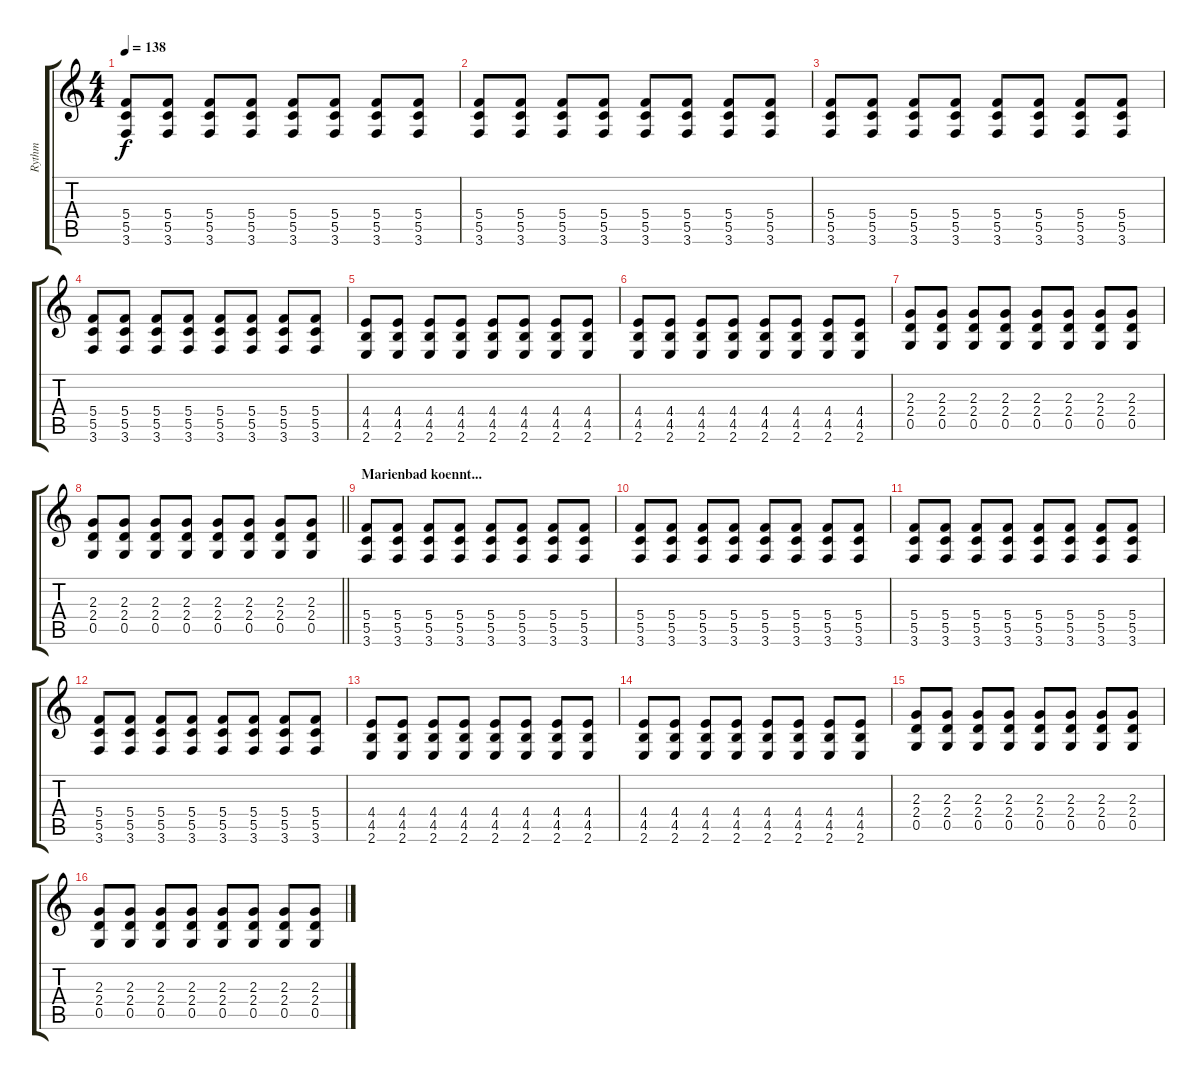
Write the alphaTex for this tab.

\track ("Rythm" "Rythm") {instrument distortionguitar}
\staff {score tabs}
\tuning (D4 A3 F3 C3 G2 D2) {hide}
\ts (4 4)
\tempo 138
\clef g2
\ks c
(5.4 5.5 3.6).8{dy f} (5.4 5.5 3.6).8 (5.4 5.5 3.6).8 (5.4 5.5 3.6).8 (5.4 5.5 3.6).8 (5.4 5.5 3.6).8 (5.4 5.5 3.6).8 (5.4 5.5 3.6).8 |
(5.4 5.5 3.6).8 (5.4 5.5 3.6).8 (5.4 5.5 3.6).8 (5.4 5.5 3.6).8 (5.4 5.5 3.6).8 (5.4 5.5 3.6).8 (5.4 5.5 3.6).8 (5.4 5.5 3.6).8 |
(5.4 5.5 3.6).8 (5.4 5.5 3.6).8 (5.4 5.5 3.6).8 (5.4 5.5 3.6).8 (5.4 5.5 3.6).8 (5.4 5.5 3.6).8 (5.4 5.5 3.6).8 (5.4 5.5 3.6).8 |
(5.4 5.5 3.6).8 (5.4 5.5 3.6).8 (5.4 5.5 3.6).8 (5.4 5.5 3.6).8 (5.4 5.5 3.6).8 (5.4 5.5 3.6).8 (5.4 5.5 3.6).8 (5.4 5.5 3.6).8 |
(4.4 4.5 2.6).8 (4.4 4.5 2.6).8 (4.4 4.5 2.6).8 (4.4 4.5 2.6).8 (4.4 4.5 2.6).8 (4.4 4.5 2.6).8 (4.4 4.5 2.6).8 (4.4 4.5 2.6).8 |
(4.4 4.5 2.6).8 (4.4 4.5 2.6).8 (4.4 4.5 2.6).8 (4.4 4.5 2.6).8 (4.4 4.5 2.6).8 (4.4 4.5 2.6).8 (4.4 4.5 2.6).8 (4.4 4.5 2.6).8 |
(2.3 2.4 0.5).8 (2.3 2.4 0.5).8 (2.3 2.4 0.5).8 (2.3 2.4 0.5).8 (2.3 2.4 0.5).8 (2.3 2.4 0.5).8 (2.3 2.4 0.5).8 (2.3 2.4 0.5).8 |
\barLineRight lightlight
(2.3 2.4 0.5).8 (2.3 2.4 0.5).8 (2.3 2.4 0.5).8 (2.3 2.4 0.5).8 (2.3 2.4 0.5).8 (2.3 2.4 0.5).8 (2.3 2.4 0.5).8 (2.3 2.4 0.5).8 |
\section ("" "Marienbad koennt...")
(5.4 5.5 3.6).8 (5.4 5.5 3.6).8 (5.4 5.5 3.6).8 (5.4 5.5 3.6).8 (5.4 5.5 3.6).8 (5.4 5.5 3.6).8 (5.4 5.5 3.6).8 (5.4 5.5 3.6).8 |
(5.4 5.5 3.6).8 (5.4 5.5 3.6).8 (5.4 5.5 3.6).8 (5.4 5.5 3.6).8 (5.4 5.5 3.6).8 (5.4 5.5 3.6).8 (5.4 5.5 3.6).8 (5.4 5.5 3.6).8 |
(5.4 5.5 3.6).8 (5.4 5.5 3.6).8 (5.4 5.5 3.6).8 (5.4 5.5 3.6).8 (5.4 5.5 3.6).8 (5.4 5.5 3.6).8 (5.4 5.5 3.6).8 (5.4 5.5 3.6).8 |
(5.4 5.5 3.6).8 (5.4 5.5 3.6).8 (5.4 5.5 3.6).8 (5.4 5.5 3.6).8 (5.4 5.5 3.6).8 (5.4 5.5 3.6).8 (5.4 5.5 3.6).8 (5.4 5.5 3.6).8 |
(4.4 4.5 2.6).8 (4.4 4.5 2.6).8 (4.4 4.5 2.6).8 (4.4 4.5 2.6).8 (4.4 4.5 2.6).8 (4.4 4.5 2.6).8 (4.4 4.5 2.6).8 (4.4 4.5 2.6).8 |
(4.4 4.5 2.6).8 (4.4 4.5 2.6).8 (4.4 4.5 2.6).8 (4.4 4.5 2.6).8 (4.4 4.5 2.6).8 (4.4 4.5 2.6).8 (4.4 4.5 2.6).8 (4.4 4.5 2.6).8 |
(2.3 2.4 0.5).8 (2.3 2.4 0.5).8 (2.3 2.4 0.5).8 (2.3 2.4 0.5).8 (2.3 2.4 0.5).8 (2.3 2.4 0.5).8 (2.3 2.4 0.5).8 (2.3 2.4 0.5).8 |
(2.3 2.4 0.5).8 (2.3 2.4 0.5).8 (2.3 2.4 0.5).8 (2.3 2.4 0.5).8 (2.3 2.4 0.5).8 (2.3 2.4 0.5).8 (2.3 2.4 0.5).8 (2.3 2.4 0.5).8
